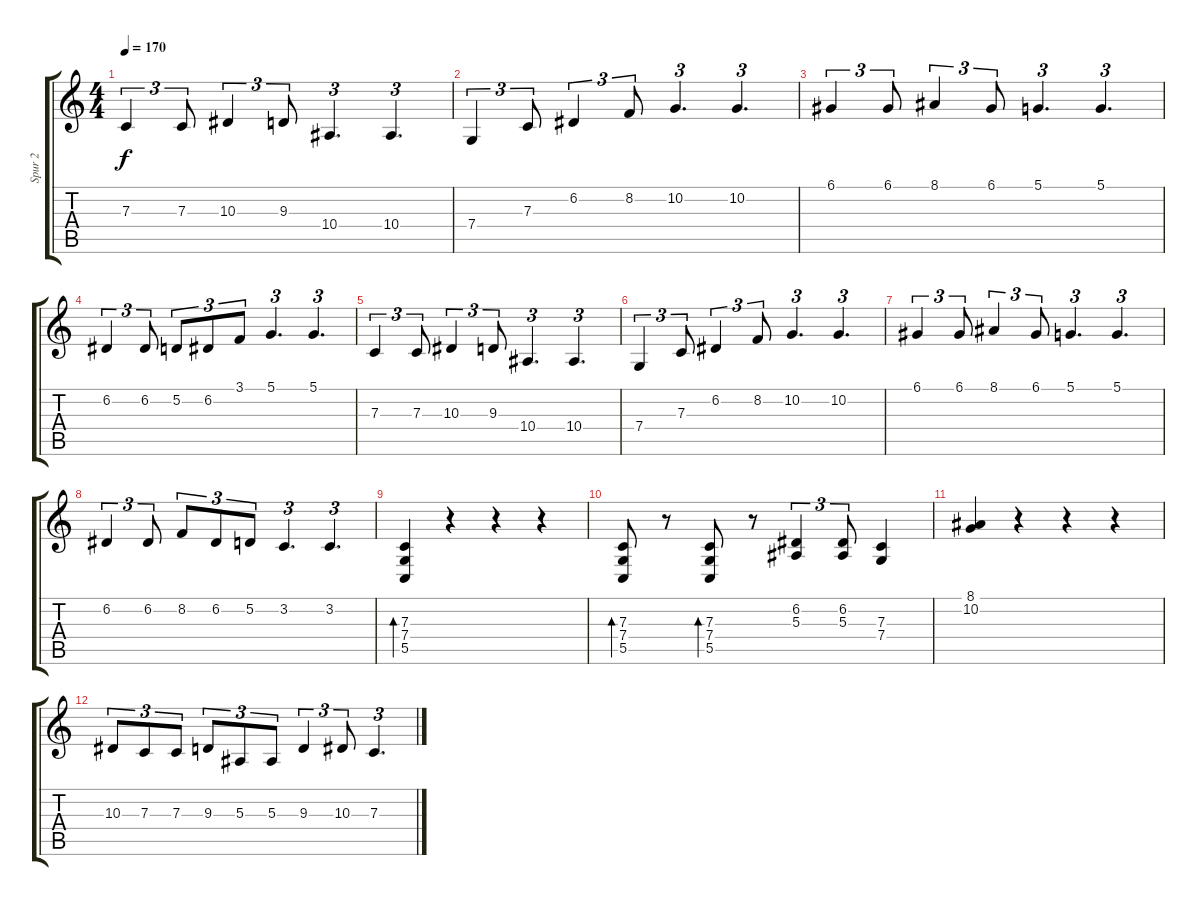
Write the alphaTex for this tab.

\track ("Spur 2" "Spur 2") {instrument accordion}
\staff {score tabs}
\tuning (D4 A3 F3 C3 G2 D2) {hide}
\ts (4 4)
\tempo 170
\clef g2
\ks c
7.3.4{tu (3 2) dy f} 7.3.8{tu (3 2)} 10.3.4{tu (3 2)} 9.3.8{tu (3 2)} 10.4.4{d tu (3 2)} 10.4.4{d tu (3 2)} |
7.4.4{tu (3 2)} 7.3.8{tu (3 2)} 6.2.4{tu (3 2)} 8.2.8{tu (3 2)} 10.2.4{d tu (3 2)} 10.2.4{d tu (3 2)} |
6.1.4{tu (3 2)} 6.1.8{tu (3 2)} 8.1.4{tu (3 2)} 6.1.8{tu (3 2)} 5.1.4{d tu (3 2)} 5.1.4{d tu (3 2)} |
6.2.4{tu (3 2)} 6.2.8{tu (3 2)} 5.2.8{tu (3 2)} 6.2.8{tu (3 2)} 3.1.8{tu (3 2)} 5.1.4{d tu (3 2)} 5.1.4{d tu (3 2)} |
7.3.4{tu (3 2)} 7.3.8{tu (3 2)} 10.3.4{tu (3 2)} 9.3.8{tu (3 2)} 10.4.4{d tu (3 2)} 10.4.4{d tu (3 2)} |
7.4.4{tu (3 2)} 7.3.8{tu (3 2)} 6.2.4{tu (3 2)} 8.2.8{tu (3 2)} 10.2.4{d tu (3 2)} 10.2.4{d tu (3 2)} |
6.1.4{tu (3 2)} 6.1.8{tu (3 2)} 8.1.4{tu (3 2)} 6.1.8{tu (3 2)} 5.1.4{d tu (3 2)} 5.1.4{d tu (3 2)} |
6.2.4{tu (3 2)} 6.2.8{tu (3 2)} 8.2.8{tu (3 2)} 6.2.8{tu (3 2)} 5.2.8{tu (3 2)} 3.2.4{d tu (3 2)} 3.2.4{d tu (3 2)} |
(7.3 7.4 5.5).4{bd 480 instrument acousticguitarsteel} r.4 r.4 r.4 |
(7.3 7.4 5.5).8{bd 240} r.8 (7.3 7.4 5.5).8{bd 240} r.8 (6.2 5.3).4{tu (3 2)} (6.2 5.3).8{tu (3 2)} (7.3 7.4).4 |
(8.1 10.2).4 r.4 r.4 r.4 |
10.3.8{tu (3 2)} 7.3.8{tu (3 2)} 7.3.8{tu (3 2)} 9.3.8{tu (3 2)} 5.3.8{tu (3 2)} 5.3.8{tu (3 2)} 9.3.4{tu (3 2)} 10.3.8{tu (3 2)} 7.3.4{d tu (3 2)}
